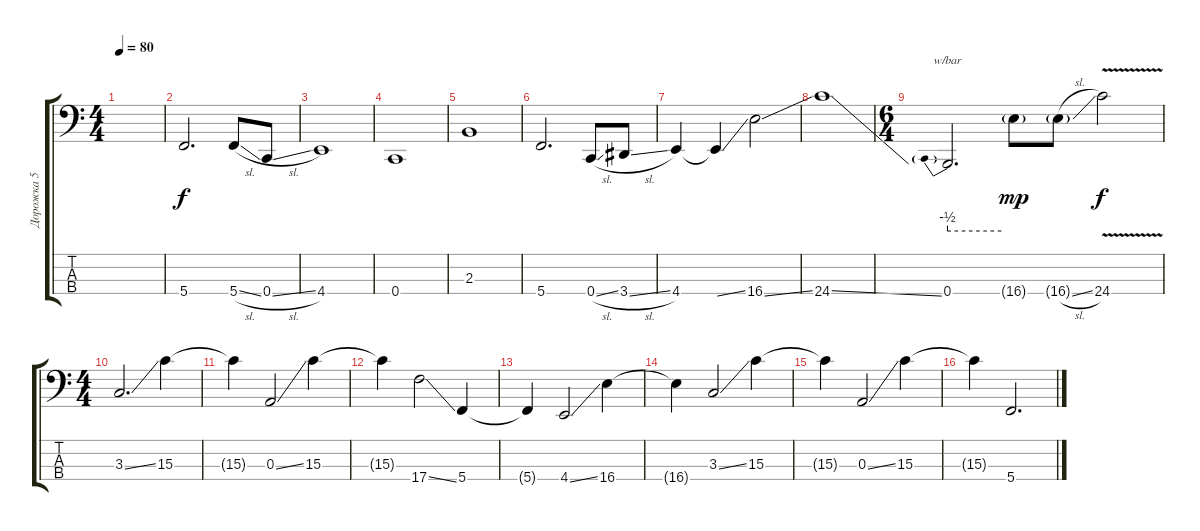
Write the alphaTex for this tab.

\track ("Дорожка 5" "Дорожка 5") {instrument electricbassfinger}
\staff {score tabs}
\tuning (G2 D2 A1 C1) {hide}
\ts (4 4)
\tempo 80
\clef f4
\ks c
|
5.4.2{d} 5.4{sl}.8 0.4{sl}.8 |
4.4.1 |
0.4.1 |
2.3.1 |
5.4.2{d} 0.4{sl}.8 3.4{sl}.8 |
4.4.4 4.4{ss t}.4 16.4{ss}.2 |
24.4{ss}.1 |
\ts (6 4)
0.4.2{d tbe (predive default 0 -2 60 -2)} 16.4{g}.8{dy mp} 16.4{sl g}.8 24.4{v}.2{dy f} |
\ts (4 4)
3.3{ss}.2{d} 15.3.4 |
15.3{t}.4 0.3{ss}.2 15.3.4 |
15.3{t}.4 17.4{ss}.2 5.4.4 |
5.4{t}.4 4.4{ss}.2 16.4.4 |
16.4{t}.4 3.3{ss}.2 15.3.4 |
15.3{t}.4 0.3{ss}.2 15.3.4 |
15.3{t}.4 5.4.2{d}
